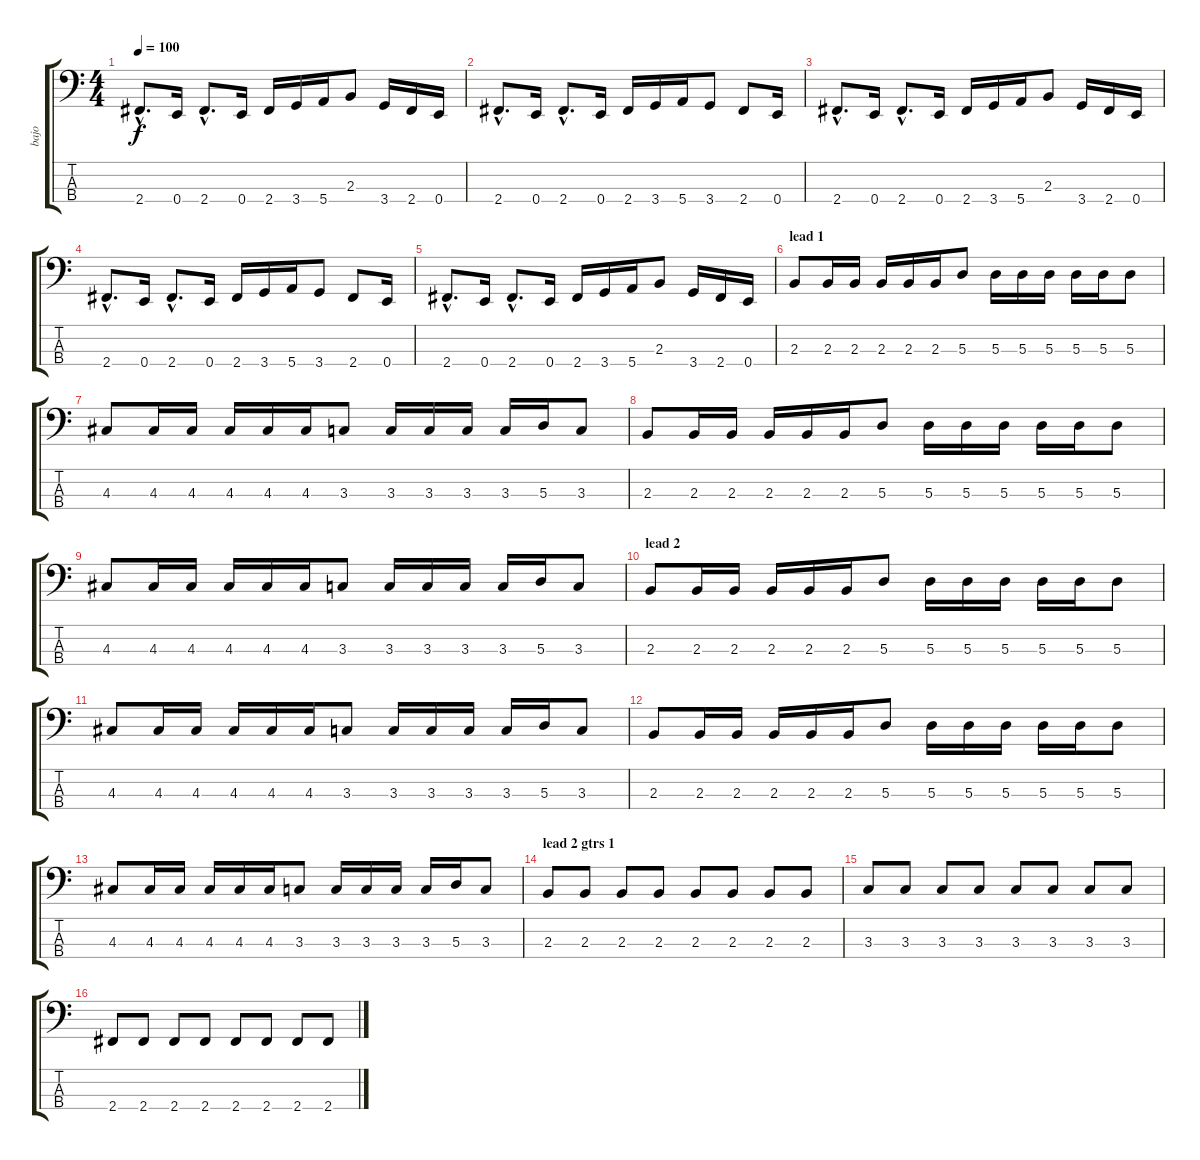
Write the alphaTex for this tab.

\track ("bajo" "bajo") {instrument electricbasspick}
\staff {score tabs}
\tuning (G2 D2 A1 E1) {hide}
\ts (4 4)
\tempo 100
\clef f4
\ks c
2.4{hac}.8{d dy f} 0.4.16 2.4{hac}.8{d} 0.4.16 2.4.16 3.4.16 5.4.16 2.3.8 3.4.16 2.4.16 0.4.16 |
2.4{hac}.8{d} 0.4.16 2.4{hac}.8{d} 0.4.16 2.4.16 3.4.16 5.4.16 3.4.8 2.4.8 0.4.16 |
2.4{hac}.8{d} 0.4.16 2.4{hac}.8{d} 0.4.16 2.4.16 3.4.16 5.4.16 2.3.8 3.4.16 2.4.16 0.4.16 |
2.4{hac}.8{d} 0.4.16 2.4{hac}.8{d} 0.4.16 2.4.16 3.4.16 5.4.16 3.4.8 2.4.8 0.4.16 |
2.4{hac}.8{d} 0.4.16 2.4{hac}.8{d} 0.4.16 2.4.16 3.4.16 5.4.16 2.3.8 3.4.16 2.4.16 0.4.16 |
\section ("" "lead 1")
2.3.8 2.3.16 2.3.16 2.3.16 2.3.16 2.3.16 5.3.8 5.3.16 5.3.16 5.3.16 5.3.16 5.3.16 5.3.8 |
4.3.8 4.3.16 4.3.16 4.3.16 4.3.16 4.3.16 3.3.8 3.3.16 3.3.16 3.3.16 3.3.16 5.3.16 3.3.8 |
2.3.8 2.3.16 2.3.16 2.3.16 2.3.16 2.3.16 5.3.8 5.3.16 5.3.16 5.3.16 5.3.16 5.3.16 5.3.8 |
4.3.8 4.3.16 4.3.16 4.3.16 4.3.16 4.3.16 3.3.8 3.3.16 3.3.16 3.3.16 3.3.16 5.3.16 3.3.8 |
\section ("" "lead 2")
2.3.8 2.3.16 2.3.16 2.3.16 2.3.16 2.3.16 5.3.8 5.3.16 5.3.16 5.3.16 5.3.16 5.3.16 5.3.8 |
4.3.8 4.3.16 4.3.16 4.3.16 4.3.16 4.3.16 3.3.8 3.3.16 3.3.16 3.3.16 3.3.16 5.3.16 3.3.8 |
2.3.8 2.3.16 2.3.16 2.3.16 2.3.16 2.3.16 5.3.8 5.3.16 5.3.16 5.3.16 5.3.16 5.3.16 5.3.8 |
4.3.8 4.3.16 4.3.16 4.3.16 4.3.16 4.3.16 3.3.8 3.3.16 3.3.16 3.3.16 3.3.16 5.3.16 3.3.8 |
\section ("" "lead 2 gtrs 1")
2.3.8 2.3.8 2.3.8 2.3.8 2.3.8 2.3.8 2.3.8 2.3.8 |
3.3.8 3.3.8 3.3.8 3.3.8 3.3.8 3.3.8 3.3.8 3.3.8 |
2.4.8 2.4.8 2.4.8 2.4.8 2.4.8 2.4.8 2.4.8 2.4.8
